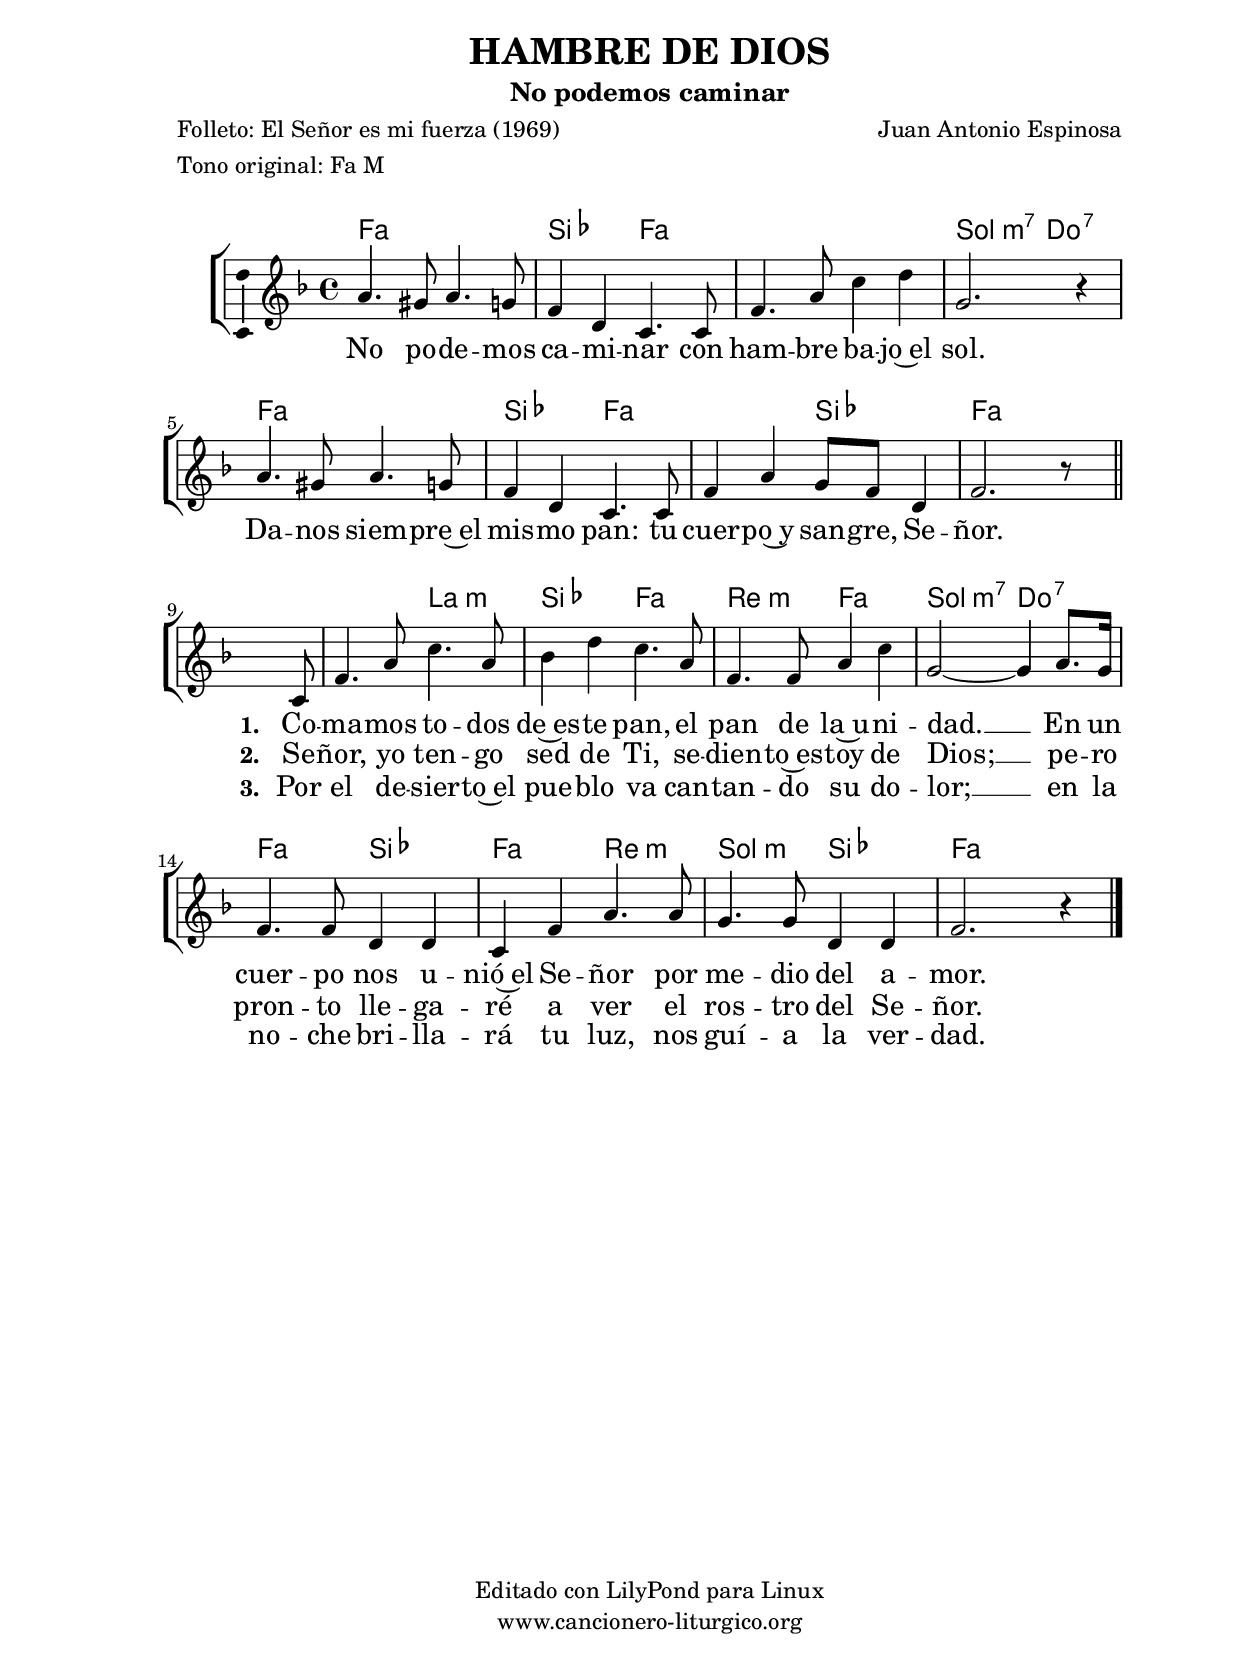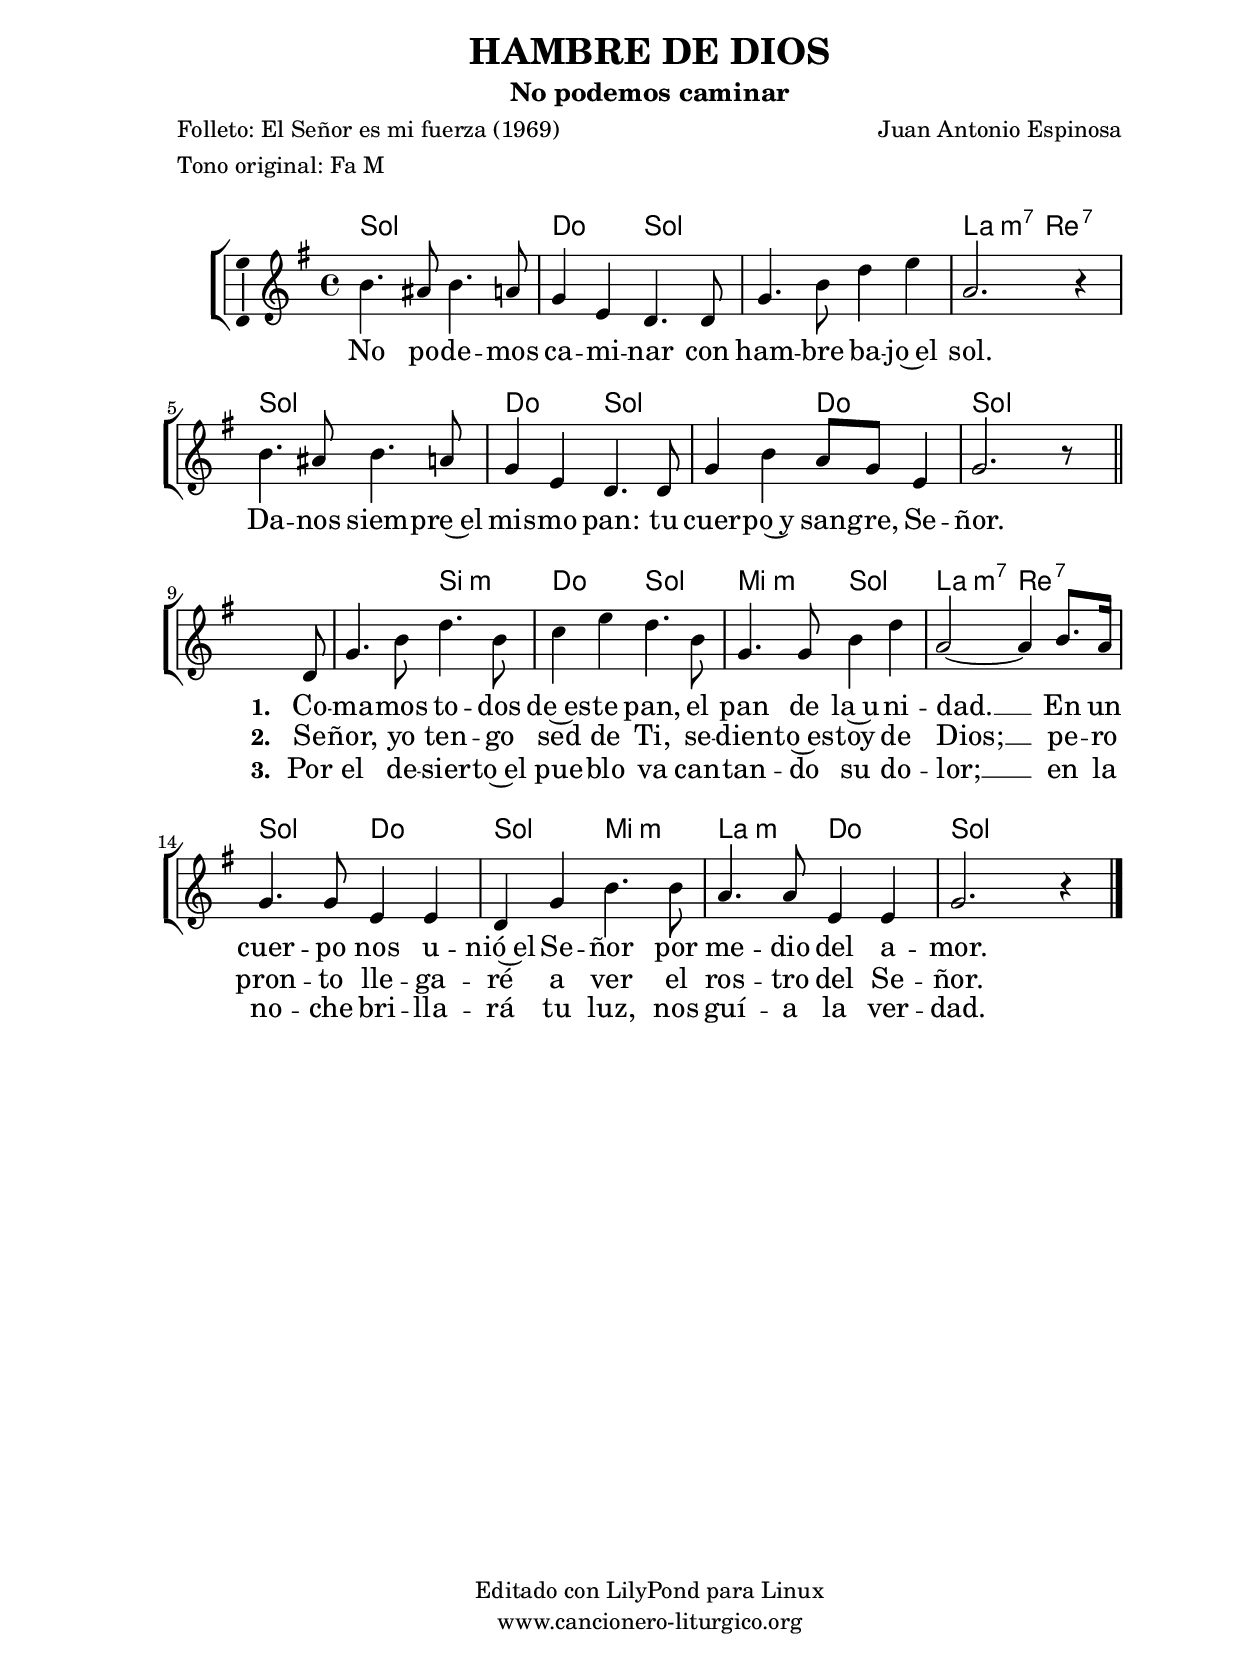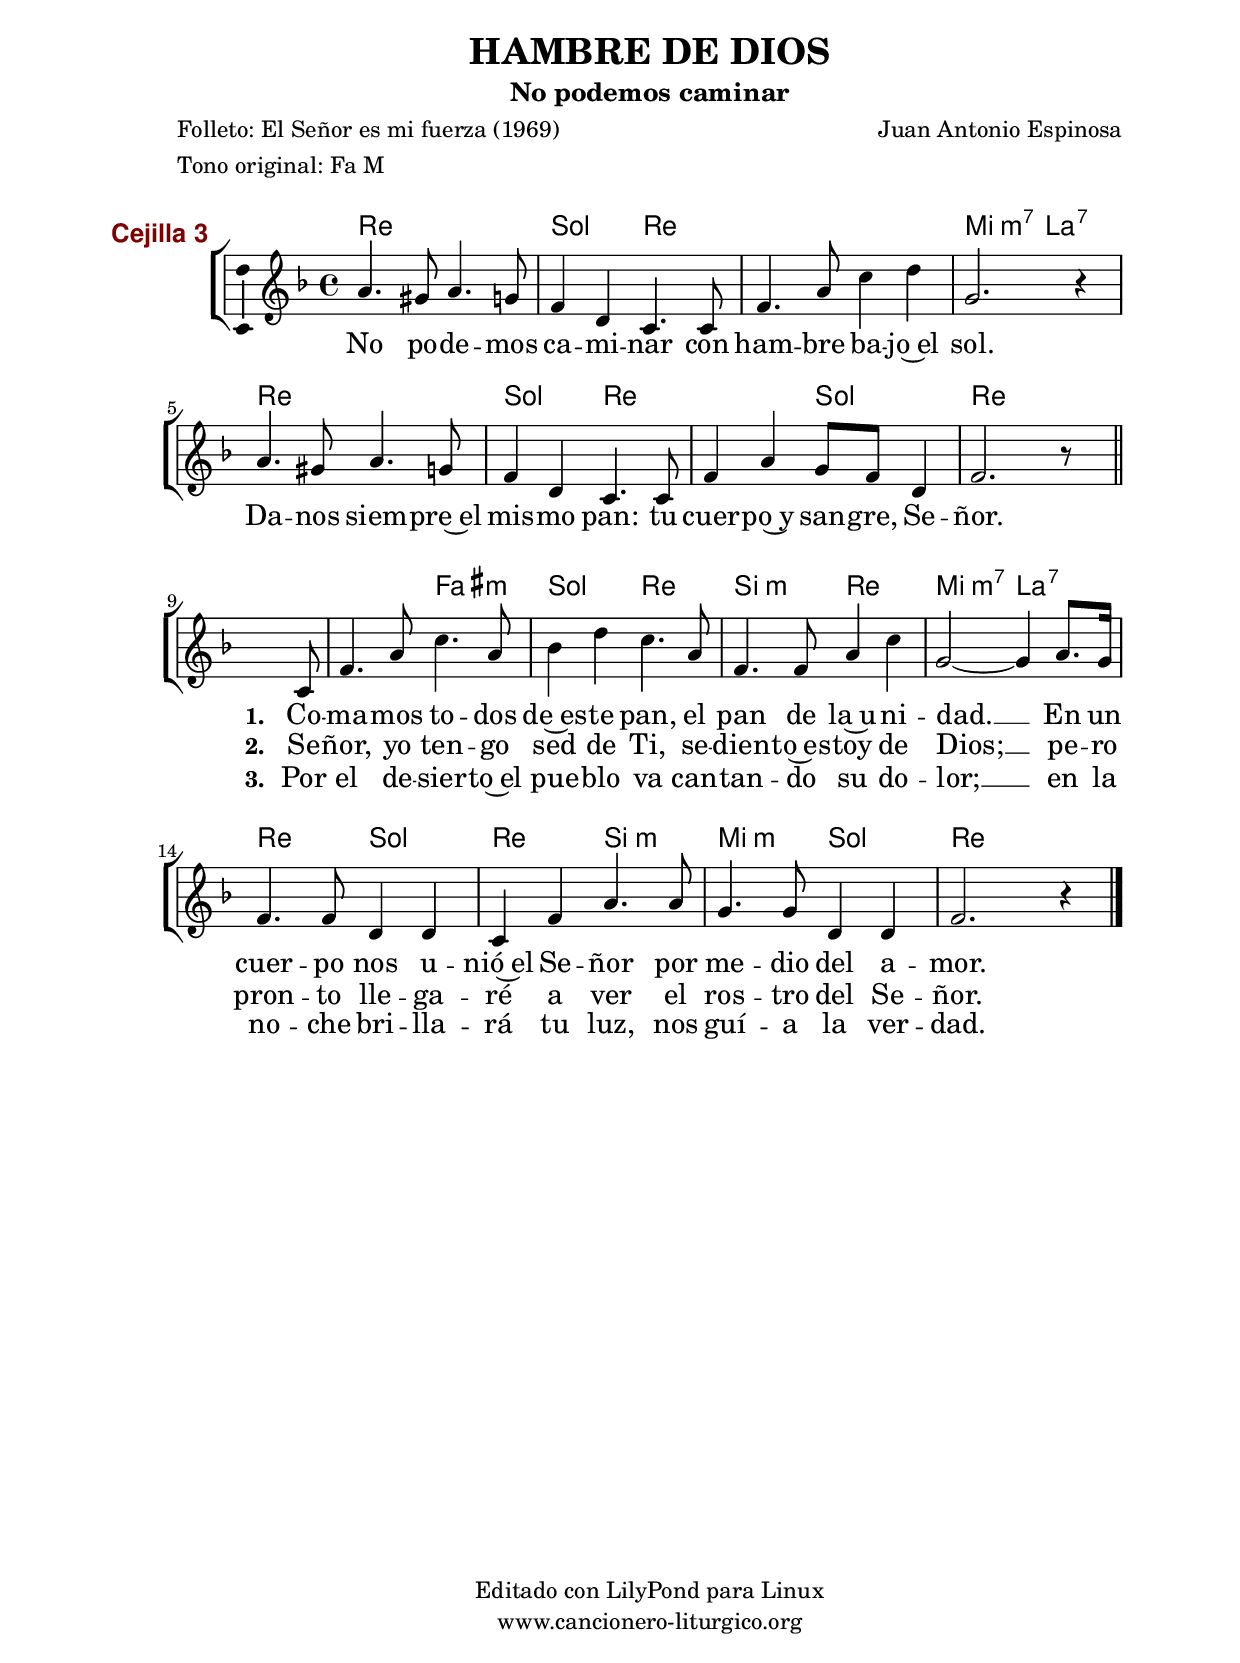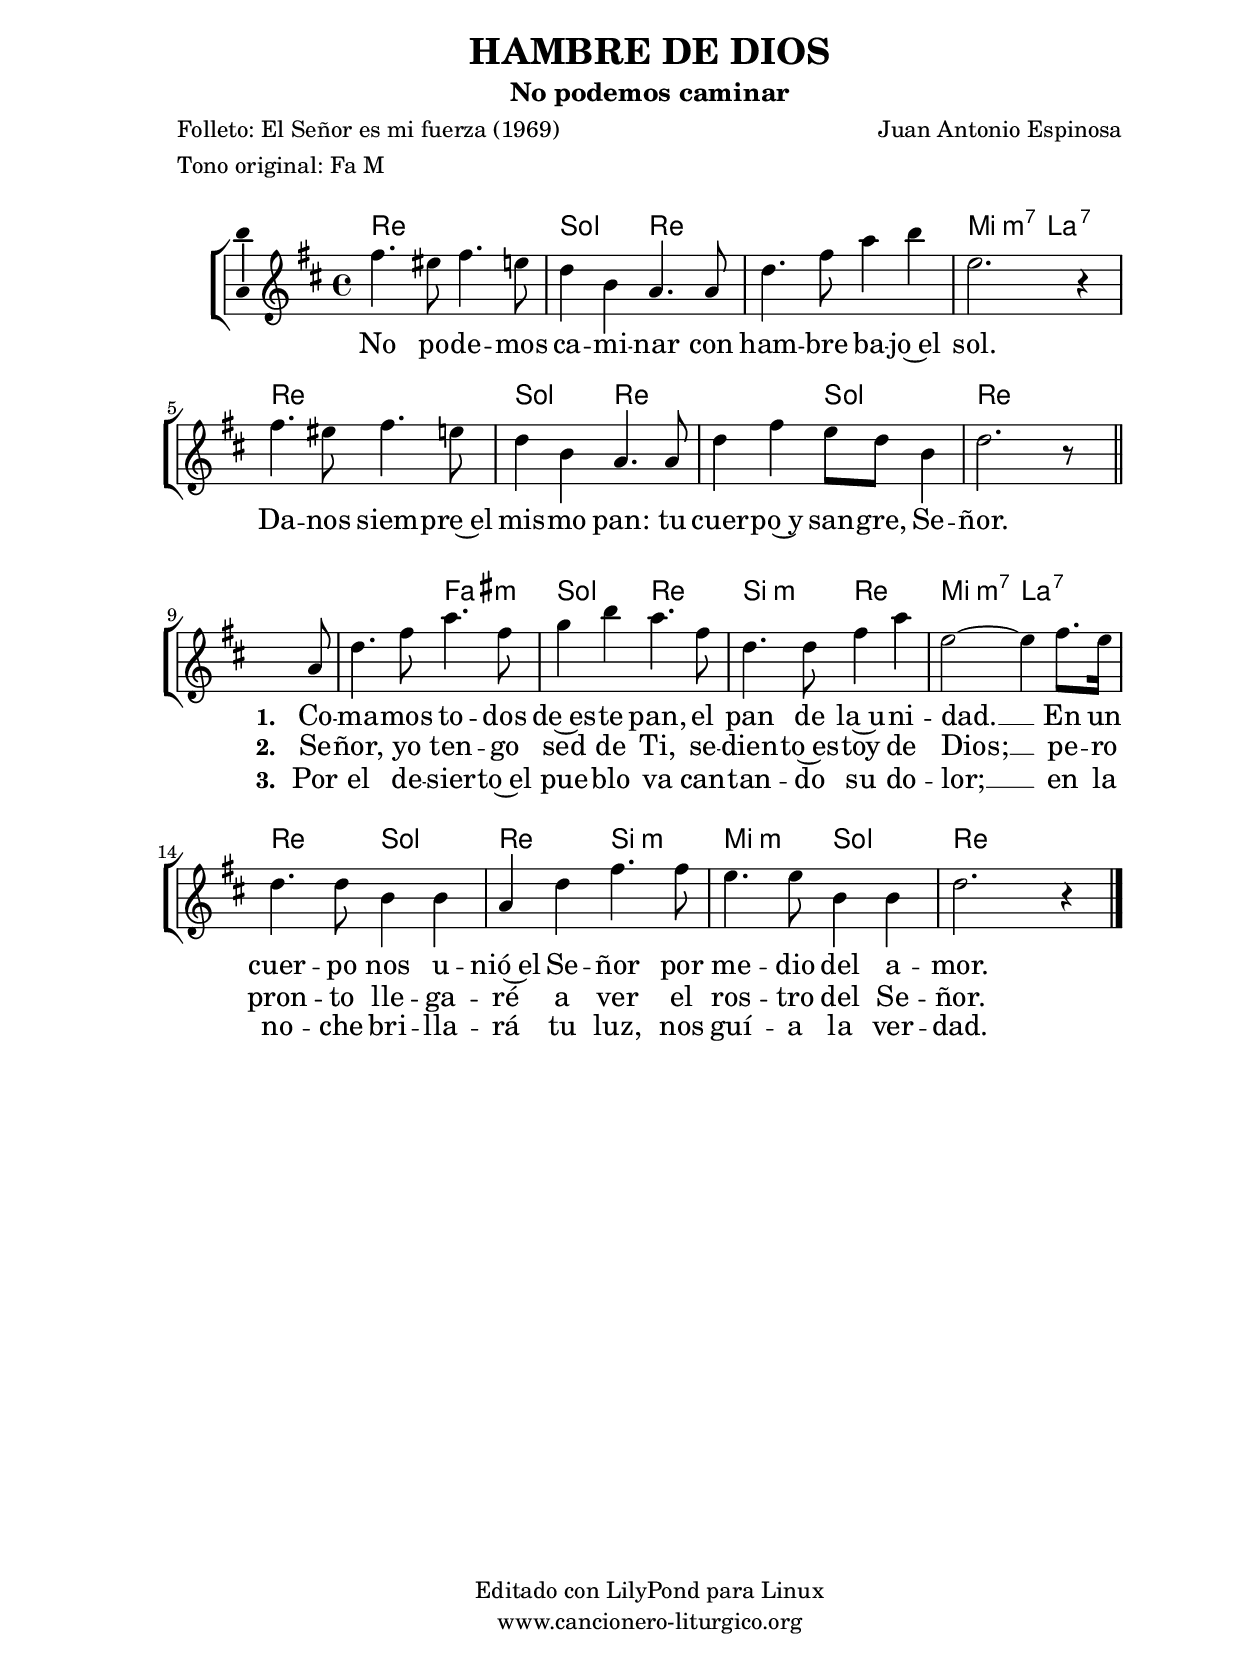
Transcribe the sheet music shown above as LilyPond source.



%versión de lilypond para la que se ha escrito esta partitura:
\version "2.16.0"

	%Tamaño papel
	#(set-default-paper-size "a4")
	%Tamaño partitura
	#(set-global-staff-size 20)
	%No responde al pulsar sobre una nota
	#(ly:set-option 'point-and-click #f)

%parámetros del encabezamiento:
\header {
	title = "HAMBRE DE DIOS"
	subtitle = "No podemos caminar"
	composer = "Juan Antonio Espinosa"
	poet = "Folleto: El Señor es mi fuerza (1969)"
	meter = "Tono original: Fa M"
	arranger = ""
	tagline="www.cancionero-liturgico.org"
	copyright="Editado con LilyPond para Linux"
	tiempo = ""
	usos = "Comunión"
	letra = ""
	}

%parámetros asociados al papel:
\paper  {
	oddHeaderMarkup = \markup {\fill-line { \on-the-fly #not-first-page \fromproperty #'header:title \on-the-fly #not-first-page \fromproperty #'header:composer }}
	evenHeaderMarkup = \markup {\fill-line { \fromproperty #'header:composer \fromproperty #'header:title }}
	#(set-paper-size "a4")
	print-page-number = ##f
	first-page-number = 1
	print-first-page-number = ##f
%	head-separation = 3.0 \cm
	top-margin = 2.0 \cm
	bottom-margin = 0.5\cm
%%%	bottom-margin = -2.0\cm
	left-margin = 3.0 \cm
	line-width = 16.0 \cm 
	indent = 8\mm
	interscoreline = 2.\mm
	between-system-space = 15\mm
%	para que las partituras no llenen la hoja:
	ragged-bottom = ##t
%	idem para la última hoja:
	ragged-last-bottom = ##f
%	para que las partituras llenen el ancho del papel:
	ragged-last = ##f
	after-title-space = 2.5 \cm
%page-count=1
%system-count=8

	%Flexible Vertical Spacing
%	markup-markup-spacing =
%	#'((basic-distance . 15) (minimum-distance . 15) (padding . 3))
	markup-system-spacing =
	#'((basic-distance . 15) (minimum-distance . 15) (padding . 3))
	system-system-spacing =
	#'((basic-distance . 15) (minimum-distance . 15) (padding . 3))
	score-system-spacing =
	#'((basic-distance . 15) (minimum-distance . 15) (padding . 5))
%	top-system-spacing = % header
%	#'((basic-distance . 8) (minimum-distance . 0) (padding . 0))
%	top-markup-spacing =
%	#'((basic-distance . 20) (minimum-distance . 20) (padding . 0))
	last-bottom-spacing = % footer
	#'((basic-distance . 5) (minimum-distance . 5) (padding . 0))
%	score-markup-spacing =
%	#'((basic-distance . 16) (minimum-distance . 13) (padding . 0))

	}


%parámetros que afectan a toda la partitura:
global =  {
	%clave de sol (G):
	\clef G
%	\transpose c a
	%armadura:
	\key f \major
	\tempo 4=125
	\set Score.tempoHideNote = ##t
	}


acordes = {
	\italianChords
	\chordmode {
%	\transpose c a
{

f2 s bes f s s g:m7 c:7 f s bes f s bes f s
s s f a:m bes f d:m f g:m7 c:7 f bes f d:m g:m bes f s

	}
	}
}


melodia = 
%	\transpose c a
{
	\relative c'{

	\time 4/4
a'4. gis8 a4. g8
f4 d c4. c8
f4. a8 c4 d
g,2. r4
a4. gis8 a4. g8
f4 d c4. c8
f4 a4 g8 f d4
f2. r8 s8

\break
\bar "||"

s2 s4 s8 c8
f4. a8 c4. a8
bes4 d c4. a8
f4. f8 a4 c
g2~g4 a8. g16
f4. f8 d4 d
c4 f a4. a8
g4. g8 d4 d
f2. r4

\bar "|."
	}
	}


texto = \lyricmode {
No po -- de -- mos ca -- mi -- nar
con ham -- bre ba -- jo~el sol.
Da -- nos siem -- pre~el mis -- mo pan:
tu cuer -- po~y san -- gre, Se -- ñor.

\set stanza =#"1. " Co -- ma -- mos to -- dos de~es -- te pan,
el pan de la~u -- ni -- dad. __
En un cuer -- po nos u -- nió~el Se -- ñor
por me -- dio del a -- mor.
	}

textodos = \lyricmode {
\skip1 \skip1 \skip1 \skip1 \skip1 \skip1
\skip1 \skip1 \skip1 \skip1 \skip1 \skip1
\skip1 \skip1 \skip1 \skip1 \skip1 \skip1
\skip1 \skip1 \skip1 \skip1 \skip1 \skip1
\skip1 \skip1 \skip1

\set stanza =#"2. " Se -- ñor, yo ten -- go sed de Ti,
se -- dien -- to~es -- toy de Dios; __
pe -- ro pron -- to lle -- ga -- ré a ver
el ros -- tro del Se -- ñor.
}

textotres = \lyricmode {
\skip1 \skip1 \skip1 \skip1 \skip1 \skip1
\skip1 \skip1 \skip1 \skip1 \skip1 \skip1
\skip1 \skip1 \skip1 \skip1 \skip1 \skip1
\skip1 \skip1 \skip1 \skip1 \skip1 \skip1
\skip1 \skip1 \skip1

\set stanza =#"3. " Por el de -- sier -- to~el pue -- blo va
can -- tan -- do su do -- lor; __
en la no -- che bri -- lla -- rá tu luz,
nos guí -- a la ver -- dad.
	}


acordesStaff = \context ChordNames = acordesStaff <<
	\set chordChanges = ##t
	\acordes
	>>


%%%%%%%%%%%%%%%%%%%%%%%%%%%%%%%%%%% CEJILLA %%%%%%%%%%%%%%%%%%%%%%%%%%%%%%%%%%%
acordescejilla = {
%%%	\override ChordNames.ChordName #'font-size = #-1
%%%	\override ChordNames.ChordName #'font-series = #'bold
	\transpose f d {
		\acordes
		}
	}

acordescejillaStaff = \context ChordNames = acordescejillaStaff <<
	\set Staff.instrumentName = \markup \with-color #darkred \larger \bold \sans "Cejilla 3"
	\set chordChanges = ##t
	\acordescejilla
	>>
%%%%%%%%%%%%%%%%%%%%%%%%%%%%%%%%%%% CEJILLA %%%%%%%%%%%%%%%%%%%%%%%%%%%%%%%%%%%


vozStaff = \context Voice = vozStaff
\with {\consists "Ambitus_engraver"}
<<
%	\set Staff.instrumentName = ""
%	\set Staff.shortInstrumentName = ""
%	\set Staff.midiInstrument = #"clarinet"
%	\set Staff.midiInstrument = #"cello"
	\set Staff.midiInstrument = #"flute"
%	\set Staff.midiInstrument = #"electric guitar (jazz)"
%	\set Staff.midiInstrument = #"english horn"
%	\set Staff.midiInstrument = #"violin"
%	\set Staff.midiInstrument = #"glockenspiel"
	\set Staff.midiMinimumVolume = #0.7
	\set Staff.midiMaximumVolume = #0.9
	\global
	\melodia
	>>


textoStaff = \context Lyrics = textoStaff <<
	\lyricsto vozStaff \texto
	>>

textodosStaff = \context Lyrics = textodosStaff <<
	\lyricsto vozStaff \textodos
	>>

textotresStaff = \context Lyrics = textotresStaff <<
	\lyricsto vozStaff \textotres
	>>


\book {
	\score {
		\context ChoirStaff {
			\override StaffGroup.SystemStartBracket #'collapse-height = #1
			\override Score.SystemStartBar #'collapse-height = #1
			<<
			\acordesStaff
			\vozStaff
			\textoStaff
			\textodosStaff
			\textotresStaff
			>>
			}
		\layout {
	    		\context {
				\Lyrics
				\override LyricText #'font-size = #2
				}
	   		 \context {
				\Score
				\override StaffSymbol #'staff-space = #(magstep +3)
				}
			}
		}
	\score {
		\unfoldRepeats
		\context ChoirStaff {
			<<
			\acordesStaff
			\vozStaff
			>>
			}
		\midi {
	  		\context {
	  			\Score
				tempoWholesPerMinute = #(ly:make-moment 70 4)
				}
			}
		}
	}


%Partitura para guitarra
#(define output-suffix "G")
\book {
	\score {
		\context ChoirStaff {
			\override StaffGroup.SystemStartBracket #'collapse-height = #1
			\override Score.SystemStartBar #'collapse-height = #1
			<<
			\acordescejillaStaff
			\vozStaff
			\textoStaff
			\textodosStaff
			\textotresStaff
			>>
			}
		\layout {
%%%%%%%%%%%%%%%%%%%%%%%%%%%%%%%%%%% CEJILLA %%%%%%%%%%%%%%%%%%%%%%%%%%%%%%%%%%%
			\context {
				\ChordNames \consists Instrument_name_engraver
				}
%%%%%%%%%%%%%%%%%%%%%%%%%%%%%%%%%%% CEJILLA %%%%%%%%%%%%%%%%%%%%%%%%%%%%%%%%%%%
	    		\context {
				\Lyrics
				\override LyricText #'font-size = #2
				}
	   		 \context {
				\Score
				\override StaffSymbol #'staff-space = #(magstep +3)
				}
			}
		}
	}


#(define output-suffix "C")
\book {
	\score {
		\context ChoirStaff {
			\override StaffGroup.SystemStartBracket #'collapse-height = #1
			\override Score.SystemStartBar #'collapse-height = #1
\transpose c d
			<<
			\acordesStaff
			\vozStaff
			\textoStaff
			\textodosStaff
			\textotresStaff
			>>
			}
		\layout {
	    		\context {
				\Lyrics
				\override LyricText #'font-size = #2
				}
	   		 \context {
				\Score
				\override StaffSymbol #'staff-space = #(magstep +3)
				}
			}
		}
	}


#(define output-suffix "S")
\book {
	\score {
		\context ChoirStaff {
			\override StaffGroup.SystemStartBracket #'collapse-height = #1
			\override Score.SystemStartBar #'collapse-height = #1
\transpose c a
			<<
			\acordesStaff
			\vozStaff
			\textoStaff
			\textodosStaff
			\textotresStaff
			>>
			}
		\layout {
	    		\context {
				\Lyrics
				\override LyricText #'font-size = #2
				}
	   		 \context {
				\Score
				\override StaffSymbol #'staff-space = #(magstep +3)
				}
			}
		}
	}


